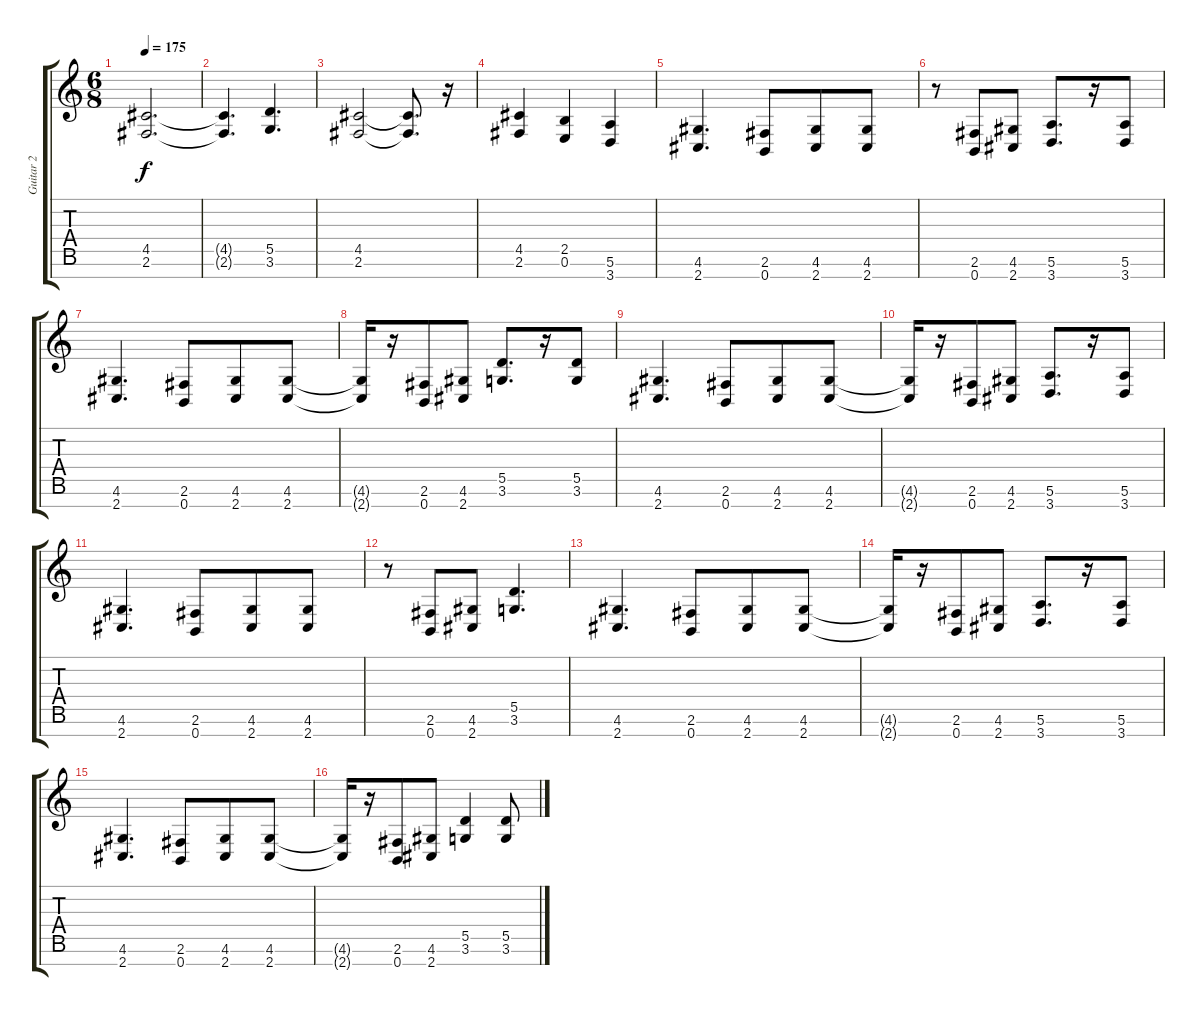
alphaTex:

\track ("Guitar 2" "Guitar 2") {instrument distortionguitar}
\staff {score tabs}
\tuning (E4 B3 G3 D3 A2 E2 B1) {hide}
\ts (6 8)
\tempo 175
\clef g2
\ks c
(4.5 2.6).2{d dy f} |
(4.5{t} 2.6{t}).4{d} (5.5 3.6).4{d} |
(4.5 2.6).2 (4.5{t} 2.6{t}).8{d} r.16 |
(4.5 2.6).4 (2.5 0.6).4 (5.6 3.7).4 |
(4.6 2.7).4{d} (2.6 0.7).8 (4.6 2.7).8 (4.6 2.7).8 |
r.8 (2.6 0.7).8 (4.6 2.7).8 (5.6 3.7).8{d} r.16 (5.6 3.7).8 |
(4.6 2.7).4{d} (2.6 0.7).8 (4.6 2.7).8 (4.6 2.7).8 |
(4.6{t} 2.7{t}).16 r.16 (2.6 0.7).8 (4.6 2.7).8 (5.5 3.6).8{d} r.16 (5.5 3.6).8 |
(4.6 2.7).4{d} (2.6 0.7).8 (4.6 2.7).8 (4.6 2.7).8 |
(4.6{t} 2.7{t}).16 r.16 (2.6 0.7).8 (4.6 2.7).8 (5.6 3.7).8{d} r.16 (5.6 3.7).8 |
(4.6 2.7).4{d} (2.6 0.7).8 (4.6 2.7).8 (4.6 2.7).8 |
r.8 (2.6 0.7).8 (4.6 2.7).8 (5.5 3.6).4{d} |
(4.6 2.7).4{d} (2.6 0.7).8 (4.6 2.7).8 (4.6 2.7).8 |
(4.6{t} 2.7{t}).16 r.16 (2.6 0.7).8 (4.6 2.7).8 (5.6 3.7).8{d} r.16 (5.6 3.7).8 |
(4.6 2.7).4{d} (2.6 0.7).8 (4.6 2.7).8 (4.6 2.7).8 |
(4.6{t} 2.7{t}).16 r.16 (2.6 0.7).8 (4.6 2.7).8 (5.5 3.6).4 (5.5 3.6).8
